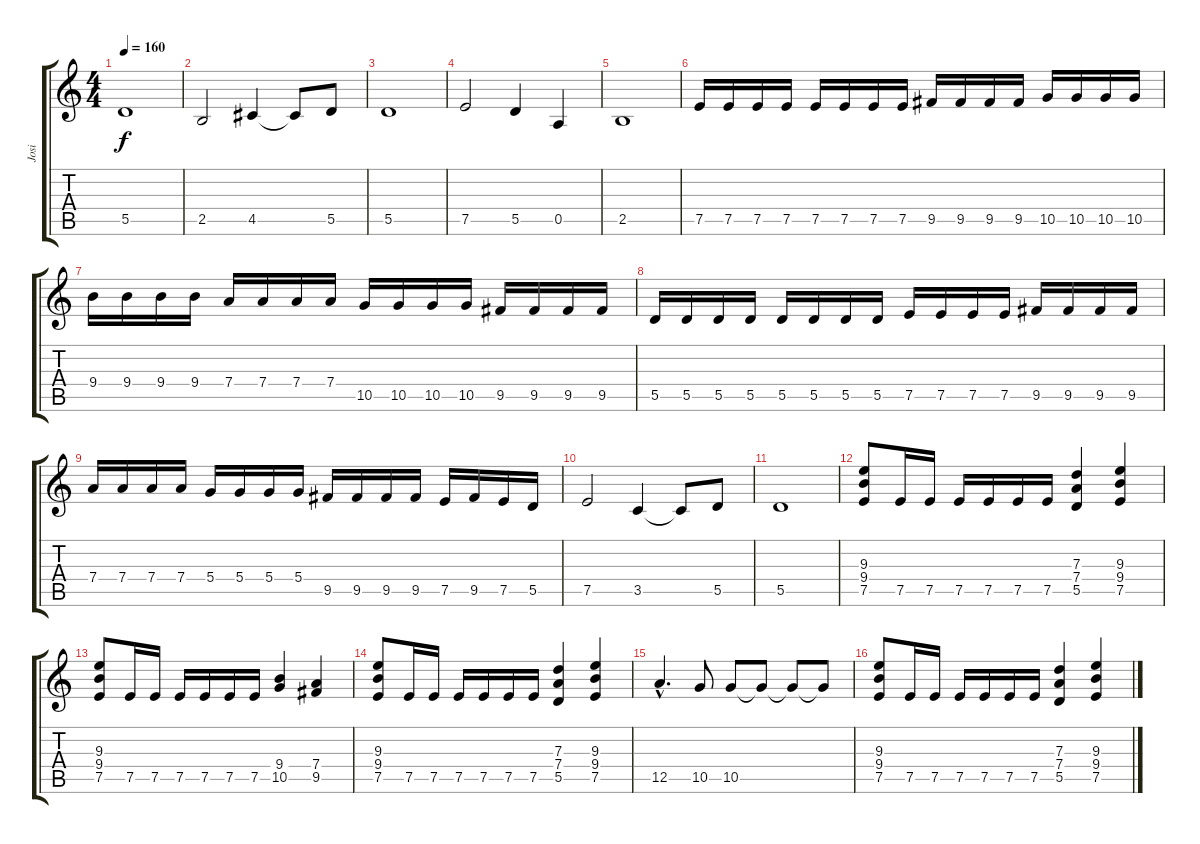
\track ("Josi" "Josi") {instrument overdrivenguitar}
\staff {score tabs}
\tuning (E4 B3 G3 D3 A2 E2) {hide}
\ts (4 4)
\tempo 160
\clef g2
\ks c
5.5.1{dy f} |
2.5.2 4.5.4 4.5{t}.8 5.5.8 |
5.5.1 |
7.5.2 5.5.4 0.5.4 |
2.5.1 |
7.5.16 7.5.16 7.5.16 7.5.16 7.5.16 7.5.16 7.5.16 7.5.16 9.5.16 9.5.16 9.5.16 9.5.16 10.5.16 10.5.16 10.5.16 10.5.16 |
9.4.16 9.4.16 9.4.16 9.4.16 7.4.16 7.4.16 7.4.16 7.4.16 10.5.16 10.5.16 10.5.16 10.5.16 9.5.16 9.5.16 9.5.16 9.5.16 |
5.5.16 5.5.16 5.5.16 5.5.16 5.5.16 5.5.16 5.5.16 5.5.16 7.5.16 7.5.16 7.5.16 7.5.16 9.5.16 9.5.16 9.5.16 9.5.16 |
7.4.16 7.4.16 7.4.16 7.4.16 5.4.16 5.4.16 5.4.16 5.4.16 9.5.16 9.5.16 9.5.16 9.5.16 7.5.16 9.5.16 7.5.16 5.5.16 |
7.5.2 3.5.4 3.5{t}.8 5.5.8 |
5.5.1 |
(9.3 9.4 7.5).8 7.5.16 7.5.16 7.5.16 7.5.16 7.5.16 7.5.16 (7.3 7.4 5.5).4 (9.3 9.4 7.5).4 |
(9.3 9.4 7.5).8 7.5.16 7.5.16 7.5.16 7.5.16 7.5.16 7.5.16 (9.4 10.5).4 (7.4 9.5).4 |
(9.3 9.4 7.5).8 7.5.16 7.5.16 7.5.16 7.5.16 7.5.16 7.5.16 (7.3 7.4 5.5).4 (9.3 9.4 7.5).4 |
12.5{hac}.4{d} 10.5.8 10.5.8 10.5{t}.8 10.5{t}.8 10.5{t}.8 |
(9.3 9.4 7.5).8 7.5.16 7.5.16 7.5.16 7.5.16 7.5.16 7.5.16 (7.3 7.4 5.5).4 (9.3 9.4 7.5).4
